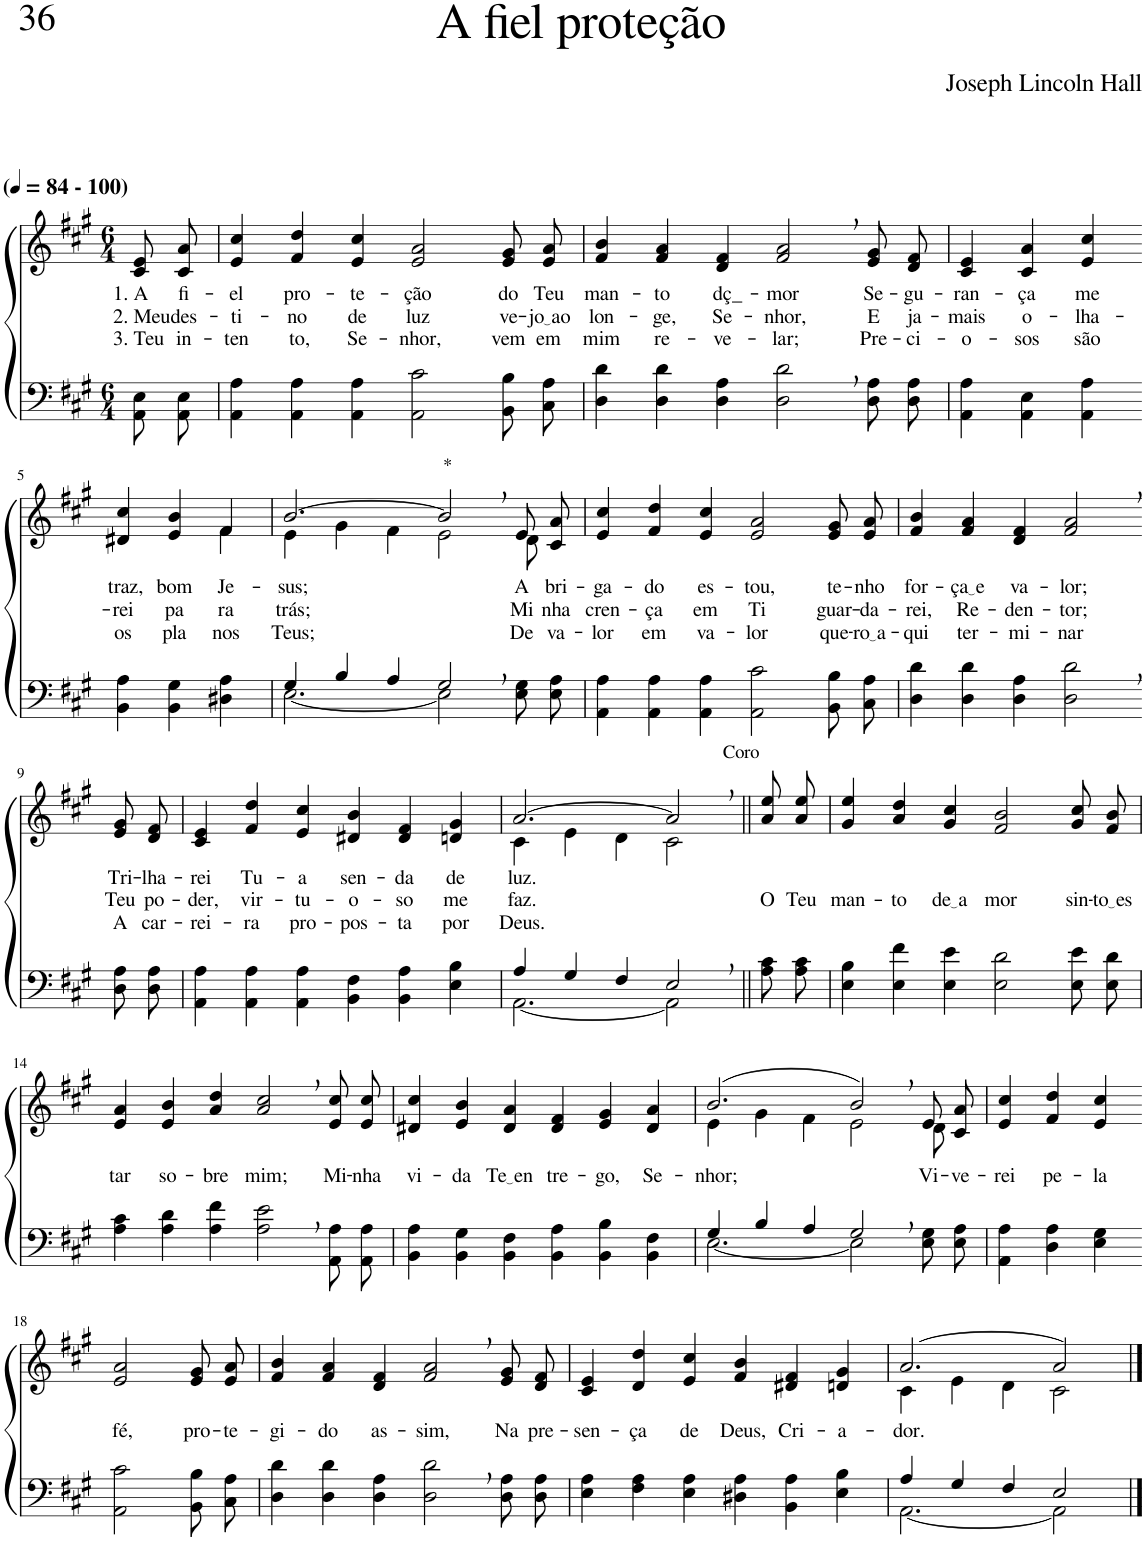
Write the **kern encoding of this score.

**kern	**kern	**text	**text	**text
*part2	*part1	*part1	*part1	*part1
*staff2	*staff1	*staff1	*staff1	*staff1
*I"Parte III e IV	*I"Parte I e II	*	*	*
*clefF4	*clefG2	*	*	*
*Trd1c2	*Trd1c2	*	*	*
*k[f#c#g#]	*k[f#c#g#]	*	*	*
*M6/4	*M6/4	*	*	*
*MM84	*MM84	*	*	*
=1	=1	=1	=1	=1
!	!LO:TX:a:B:t=(	!	!	!
!	!LO:TX:a:B:t=- 100)	!	!	!
!	!	!LO:LY:b	!LO:LY:b	!LO:LY:b
8AA/ 8E/L	8c#/ 8e/L	1. A	2. Meu	3. Teu
!	!	!LO:LY:b	!LO:LY:b	!LO:LY:b
8AA/ 8E/J	8c#/ 8a/J	fi-	des-	in-
=2	=2	=2	=2	=2
!	!	!LO:LY:b	!LO:LY:b	!LO:LY:b
4AA\ 4A\	4e/ 4cc#/	-el	-ti-	-ten
!	!	!LO:LY:b	!LO:LY:b	!LO:LY:b
4AA\ 4A\	4f#/ 4dd/	pro-	-no	to,
!	!	!LO:LY:b	!LO:LY:b	!LO:LY:b
4AA\ 4A\	4e/ 4cc#/	-te-	de	Se-
!	!	!LO:LY:b	!LO:LY:b	!LO:LY:b
2AA\ 2c#\	2e/ 2a/	-ção	luz	-nhor,
!	!	!LO:LY:b	!LO:LY:b	!LO:LY:b
8BB\ 8B\L	8e/ 8g#/L	do	ve-	vem
!	!	!LO:LY:b	!LO:LY:b	!LO:LY:b
8C#\ 8A\J	8e/ 8a/J	Teu	jo ao	em
=3	=3	=3	=3	=3
!	!	!LO:LY:b	!LO:LY:b	!LO:LY:b
4D\ 4d\	4f#/ 4b/	man-	lon-	mim
!	!	!LO:LY:b	!LO:LY:b	!LO:LY:b
4D\ 4d\	4f#/ 4a/	-to	-ge,	re-
!	!	!LO:LY:b	!LO:LY:b	!LO:LY:b
4D\ 4A\	4d/ 4f#/	dç_-	Se-	-ve-
!	!	!LO:LY:b	!LO:LY:b	!LO:LY:b
2D\, 2d\,	2f#/, 2a/,	-mor	-nhor,	-lar;
!	!	!LO:LY:b	!LO:LY:b	!LO:LY:b
8D\ 8A\L	8e/ 8g#/L	Se-	E	Pre-
!	!	!LO:LY:b	!LO:LY:b	!LO:LY:b
8D\ 8A\J	8d/ 8f#/J	-gu-	ja-	-ci-
=4	=4	=4	=4	=4
!	!	!LO:LY:b	!LO:LY:b	!LO:LY:b
4AA\ 4A\	4c#/ 4e/	-ran-	-mais	-o-
!	!	!LO:LY:b	!LO:LY:b	!LO:LY:b
4AA\ 4E\	4c#/ 4a/	-ça	o-	-sos
!	!	!LO:LY:b	!LO:LY:b	!LO:LY:b
4AA\ 4A\	4e/ 4cc#/	me	-lha-	são
!!LO:LB:g=z
=5-	=5-	=5-	=5-	=5-
!	!	!LO:LY:b	!LO:LY:b	!LO:LY:b
*	*^	*	*	*
4BB\ 4A\	4d#X/ 4cc#/	2ryy	traz,	-rei	os
!	!	!	!LO:LY:b	!LO:LY:b	!LO:LY:b
4BB\ 4G#\	4e/ 4b/	.	bom	pa-	pla-
!	!	!	!LO:LY:b	!LO:LY:b	!LO:LY:b
4D#X\ 4A\	4f#/	4f#\	Je-	-ra	-nos
=6	=6	=6	=6	=6	=6
*^	*	*	*	*	*
!	!	!LO:TX:a:t=*	!	!	!	!
!	!	!	!	!LO:LY:b	!LO:LY:b	!LO:LY:b
4G#/	[2.E\	[2.b/	4e\	-sus;	trás;	Teus;
4B/	.	.	4g#\	.	.	.
4A/	.	.	4f#\	.	.	.
2G#,/	2E\]	2b,/]	2e\	.	.	.
!	!	!	!	!LO:LY:b	!LO:LY:b	!LO:LY:b
4ryy	8E\ 8G#\L	8e/L	8d\	A-	Mi-	De
!	!	!	!	!LO:LY:b	!LO:LY:b	!LO:LY:b
.	8E\ 8A\J	8c#/ 8a/J	8ryy	-bri-	-nha	va-
=7	=7	=7	=7	=7	=7	=7
!	!	!	!	!LO:LY:b	!LO:LY:b	!LO:LY:b
*v	*v	*	*	*	*	*
*	*v	*v	*	*	*
4AA\ 4A\	4e/ 4cc#/	-ga-	cren-	-lor
!	!	!LO:LY:b	!LO:LY:b	!LO:LY:b
4AA\ 4A\	4f#/ 4dd/	-do	-ça	em
!	!	!LO:LY:b	!LO:LY:b	!LO:LY:b
4AA\ 4A\	4e/ 4cc#/	es-	em	va-
!	!	!LO:LY:b	!LO:LY:b	!LO:LY:b
2AA\ 2c#\	2e/ 2a/	-tou,	Ti	-lor
!	!	!LO:LY:b	!LO:LY:b	!LO:LY:b
8BB\ 8B\L	8e/ 8g#/L	te-	guar-	que-
!	!	!LO:LY:b	!LO:LY:b	!LO:LY:b
8C#\ 8A\J	8e/ 8a/J	-nho	-da-	ro a
=8	=8	=8	=8	=8
!	!	!LO:LY:b	!LO:LY:b	!LO:LY:b
4D\ 4d\	4f#/ 4b/	for-	-rei,	-qui
!	!	!LO:LY:b	!LO:LY:b	!LO:LY:b
4D\ 4d\	4f#/ 4a/	ça e	Re-	ter-
!	!	!LO:LY:b	!LO:LY:b	!LO:LY:b
4D\ 4A\	4d/ 4f#/	va-	-den-	-mi-
!	!	!LO:LY:b	!LO:LY:b	!LO:LY:b
2D\, 2d\,	2f#/, 2a/,	-lor;	-tor;	-nar
!!LO:LB:g=z
=9-	=9-	=9-	=9-	=9-
!	!	!LO:LY:b	!LO:LY:b	!LO:LY:b
8D\ 8A\L	8e/ 8g#/L	Tri-	Teu	A
!	!	!LO:LY:b	!LO:LY:b	!LO:LY:b
8D\ 8A\J	8d/ 8f#/J	-lha-	po-	car-
=10	=10	=10	=10	=10
!	!	!LO:LY:b	!LO:LY:b	!LO:LY:b
4AA\ 4A\	4c#/ 4e/	-rei	der,	-rei-
!	!	!LO:LY:b	!LO:LY:b	!LO:LY:b
4AA\ 4A\	4f#/ 4dd/	Tu-	-vir-	-ra
!	!	!LO:LY:b	!LO:LY:b	!LO:LY:b
4AA\ 4A\	4e/ 4cc#/	-a	-tu-	pro-
!	!	!LO:LY:b	!LO:LY:b	!LO:LY:b
4BB\ 4F#\	4d#X/ 4b/	sen-	-o-	-pos-
!	!	!LO:LY:b	!LO:LY:b	!LO:LY:b
4BB\ 4A\	4d#/ 4f#/	-da	-so	-ta
!	!	!LO:LY:b	!LO:LY:b	!LO:LY:b
4E\ 4B\	4dn/ 4g#/	de	me	por
=11	=11	=11	=11	=11
*^	*^	*	*	*
!	!	!	!	!LO:LY:b	!LO:LY:b	!LO:LY:b
4A/	[2.AA\	[2.a/	4c#\	luz.	faz.	Deus.
4G#/	.	.	4e\	.	.	.
4F#/	.	.	4d\	.	.	.
!	!	!LO:TX:a:t=Coro	!	!	!	!
2E,/	2AA\]	2a,/]	2c#\	.	.	.
=12||	=12||	=12||	=12||	=12||	=12||	=12||
!	!	!	!	!	!LO:LY:b	!
*v	*v	*	*	*	*	*
*	*v	*v	*	*	*
8A\ 8c#\L	8a\ 8ee\L	.	O	.
!	!	!	!LO:LY:b	!
8A\ 8c#\J	8a\ 8ee\J	.	Teu	.
=13	=13	=13	=13	=13
!	!	!	!LO:LY:b	!
4E\ 4B\	4g#/ 4ee/	.	man-	.
!	!	!	!LO:LY:b	!
4E\ 4f#\	4a/ 4dd/	.	-to	.
!	!	!	!LO:LY:b	!
4E\ 4e\	4g#/ 4cc#/	.	de a	.
!	!	!	!LO:LY:b	!
2E\ 2d\	2f#/ 2b/	.	mor	.
!	!	!	!LO:LY:b	!
8E\ 8e\L	8g#/ 8cc#/L	.	sin-	.
!	!	!	!LO:LY:b	!
8E\ 8d\J	8f#/ 8b/J	.	to es	.
!!LO:LB:g=z
=14	=14	=14	=14	=14
!	!	!LO:LY:b	!	!
4A\ 4c#\	4e/ 4a/	tar	.	.
!	!	!LO:LY:b	!	!
4A\ 4d\	4e/ 4b/	so-	.	.
!	!	!LO:LY:b	!	!
4A\ 4f#\	4a/ 4dd/	-bre	.	.
!	!	!LO:LY:b	!	!
2A\, 2e\,	2a/, 2cc#/,	mim;	.	.
!	!	!LO:LY:b	!	!
8AA\ 8A\L	8e/ 8cc#/L	Mi-	.	.
!	!	!LO:LY:b	!	!
8AA\ 8A\J	8e/ 8cc#/J	-nha	.	.
=15	=15	=15	=15	=15
!	!	!LO:LY:b	!	!
4BB\ 4A\	4d#X/ 4cc#/	vi-	.	.
!	!	!LO:LY:b	!	!
4BB\ 4G#\	4e/ 4b/	-da	.	.
!	!	!LO:LY:b	!	!
4BB\ 4F#\	4d#/ 4a/	Te en	.	.
!	!	!LO:LY:b	!	!
4BB\ 4A\	4d#/ 4f#/	tre-	.	.
!	!	!LO:LY:b	!	!
4BB\ 4B\	4e/ 4g#/	-go,	.	.
!	!	!LO:LY:b	!	!
4BB\ 4F#\	4d#/ 4a/	Se-	.	.
=16	=16	=16	=16	=16
*^	*	*	*	*
!	!	!	!LO:LY:b	!	!
*	*	*^	*	*	*
4G#/	[2.E\	(2.b/	4e\	-nhor;	.	.
4B/	.	.	4g#\	.	.	.
4A/	.	.	4f#\	.	.	.
2G#,/	2E\]	2b,/)	2e\	.	.	.
!	!	!	!	!LO:LY:b	!	!
4ryy	8E\ 8G#\L	8e/L	8d\	Vi-	.	.
!	!	!	!	!LO:LY:b	!	!
.	8E\ 8A\J	8c#/ 8a/J	8ryy	-ve-	.	.
=17	=17	=17	=17	=17	=17	=17
!	!	!	!	!LO:LY:b	!	!
*v	*v	*	*	*	*	*
*	*v	*v	*	*	*
4AA\ 4A\	4e/ 4cc#/	-rei	.	.
!	!	!LO:LY:b	!	!
4D\ 4A\	4f#/ 4dd/	pe-	.	.
!	!	!LO:LY:b	!	!
4E\ 4G#\	4e/ 4cc#/	-la	.	.
!!LO:LB:g=z
=18-	=18-	=18-	=18-	=18-
!	!	!LO:LY:b	!	!
2AA\ 2c#\	2e/ 2a/	fé,	.	.
!	!	!LO:LY:b	!	!
8BB\ 8B\L	8e/ 8g#/L	pro-	.	.
!	!	!LO:LY:b	!	!
8C#\ 8A\J	8e/ 8a/J	-te-	.	.
=19	=19	=19	=19	=19
!	!	!LO:LY:b	!	!
4D\ 4d\	4f#/ 4b/	-gi-	.	.
!	!	!LO:LY:b	!	!
4D\ 4d\	4f#/ 4a/	-do	.	.
!	!	!LO:LY:b	!	!
4D\ 4A\	4d/ 4f#/	as-	.	.
!	!	!LO:LY:b	!	!
2D\, 2d\,	2f#/, 2a/,	-sim,	.	.
!	!	!LO:LY:b	!	!
8D\ 8A\L	8e/ 8g#/L	Na	.	.
!	!	!LO:LY:b	!	!
8D\ 8A\J	8d/ 8f#/J	pre-	.	.
=20	=20	=20	=20	=20
!	!	!LO:LY:b	!	!
4E\ 4A\	4c#/ 4e/	-sen-	.	.
!	!	!LO:LY:b	!	!
4F#\ 4A\	4d/ 4dd/	-ça	.	.
!	!	!LO:LY:b	!	!
4E\ 4A\	4e/ 4cc#/	de	.	.
!	!	!LO:LY:b	!	!
4D#X\ 4A\	4f#/ 4b/	Deus,	.	.
!	!	!LO:LY:b	!	!
4BB\ 4A\	4d#X/ 4f#/	Cri-	.	.
!	!	!LO:LY:b	!	!
4E\ 4B\	4dn/ 4g#/	-a-	.	.
=21	=21	=21	=21	=21
*^	*	*	*	*
!	!	!	!LO:LY:b	!	!
*	*	*^	*	*	*
4A/	[2.AA\	[2.a/	4c#\	-dor.	.	.
4G#/	.	.	4e\	.	.	.
4F#/	.	.	4d\	.	.	.
2E/	2AA\]	2a/]	2c#\	.	.	.
*v	*v	*	*	*	*	*
*	*v	*v	*	*	*
==	==	==	==	==
*-	*-	*-	*-	*-
